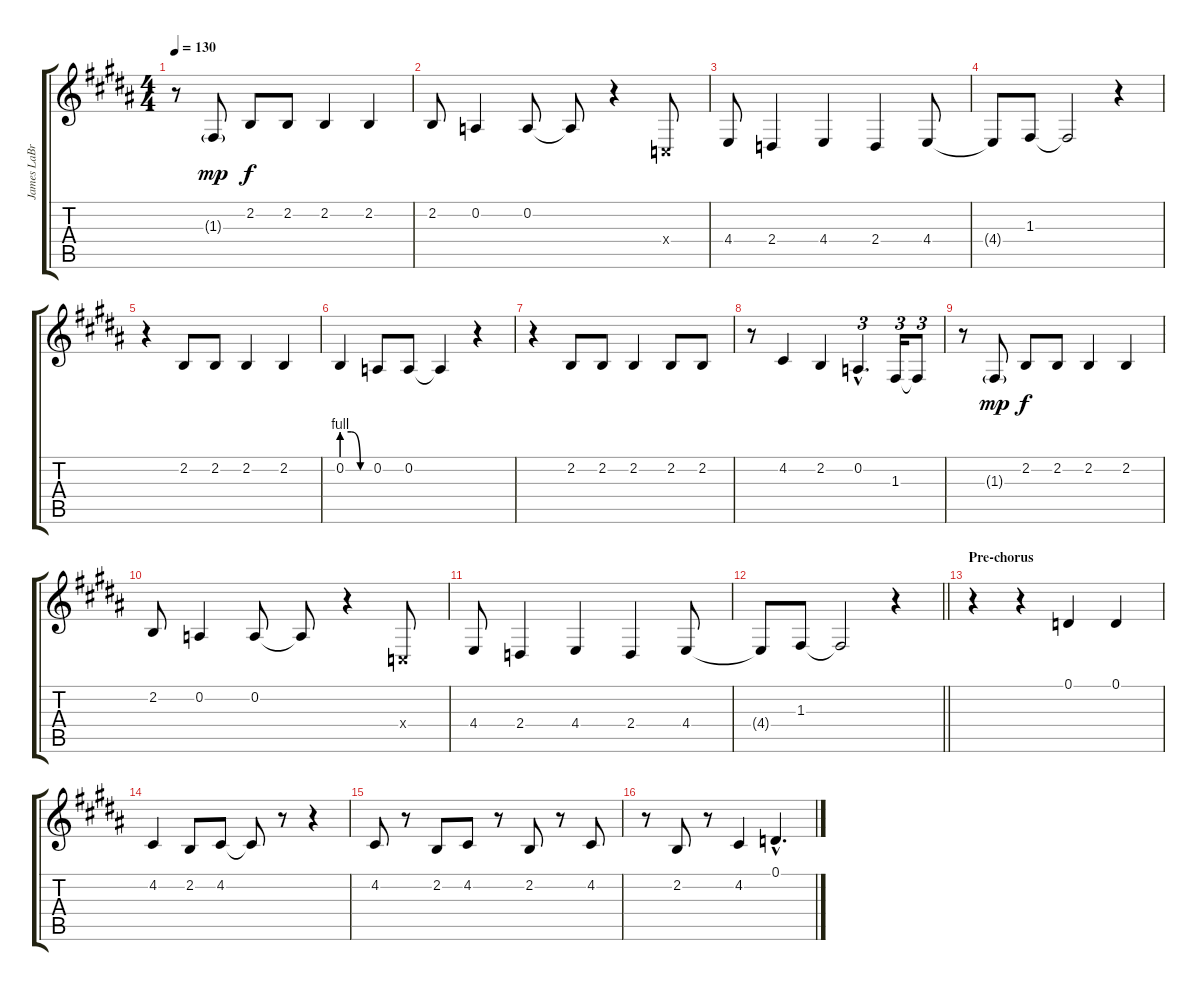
\track ("James LaBrie" "James LaBr") {instrument lead6voice}
\staff {score tabs}
\tuning (D4 A3 F3 C3 G2 D2) {hide}
\ts (4 4)
\tempo 130
\clef g2
\ks g#minor
r.8{dy f} 1.3{g}.8{dy mp} 2.2.8{dy f} 2.2.8 2.2.4 2.2.4 |
2.2.8 0.2.4 0.2.8 0.2{t}.8 r.4 0.4{x}.8 |
4.4.8 2.4.4 4.4.4 2.4.4 4.4.8 |
4.4{t}.8 1.3.8 1.3{t}.2 r.4 |
r.4 2.2.8 2.2.8 2.2.4 2.2.4 |
0.2{be (custom 0 4 20 4 40 0 60 0)}.4 0.2.8 0.2.8 0.2{t}.4 r.4 |
r.4 2.2.8 2.2.8 2.2.4 2.2.8 2.2.8 |
r.8 4.2.4 2.2.4 0.2{hac}.4{d tu (3 2)} 1.3.16{tu (3 2)} 1.3{t}.8{tu (3 2)} |
r.8 1.3{g}.8{dy mp} 2.2.8{dy f} 2.2.8 2.2.4 2.2.4 |
2.2.8 0.2.4 0.2.8 0.2{t}.8 r.4 0.4{x}.8 |
4.4.8 2.4.4 4.4.4 2.4.4 4.4.8 |
\barLineRight lightlight
4.4{t}.8 1.3.8 1.3{t}.2 r.4 |
\section ("" "Pre-chorus")
r.4 r.4 0.1.4 0.1.4 |
4.2.4 2.2.8 4.2.8 4.2{t}.8 r.8 r.4 |
4.2.8 r.8 2.2.8 4.2.8 r.8 2.2.8 r.8 4.2.8 |
r.8 2.2.8 r.8 4.2.4 0.1{hac}.4{d}
